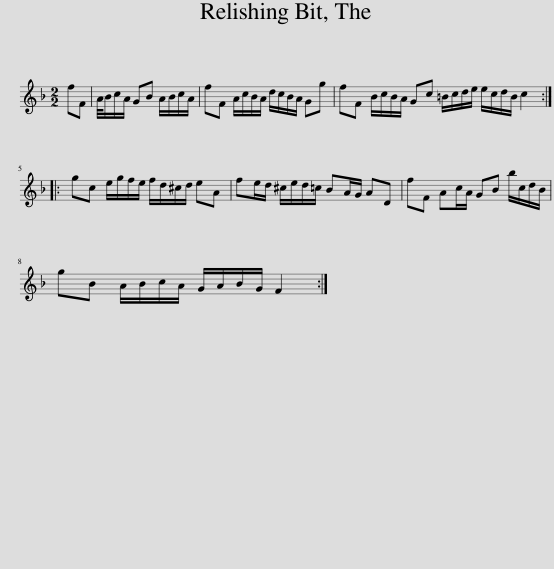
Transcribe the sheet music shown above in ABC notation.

X:1
L:1/8
M:2/2
I:linebreak $
K:F
V:1 treble
V:1
 fF | A/4B/c/A/ GB A/B/c/A/ | fF A/c/B/A/ d/c/B/A/ Gg | fF B/c/B/A/ Gc =B/c/d/e/ e/c/d/B/ c2 ::$ gc e/g/f/e/ f/d/^c/d/ eA | %5
 fe/d/ ^c/e/d/=c/ BA/G/ AD | fF Ac/A/ GB b/c/d/B/ |$ gB A/B/c/A/ G/A/B/G/ F2 :| %8
